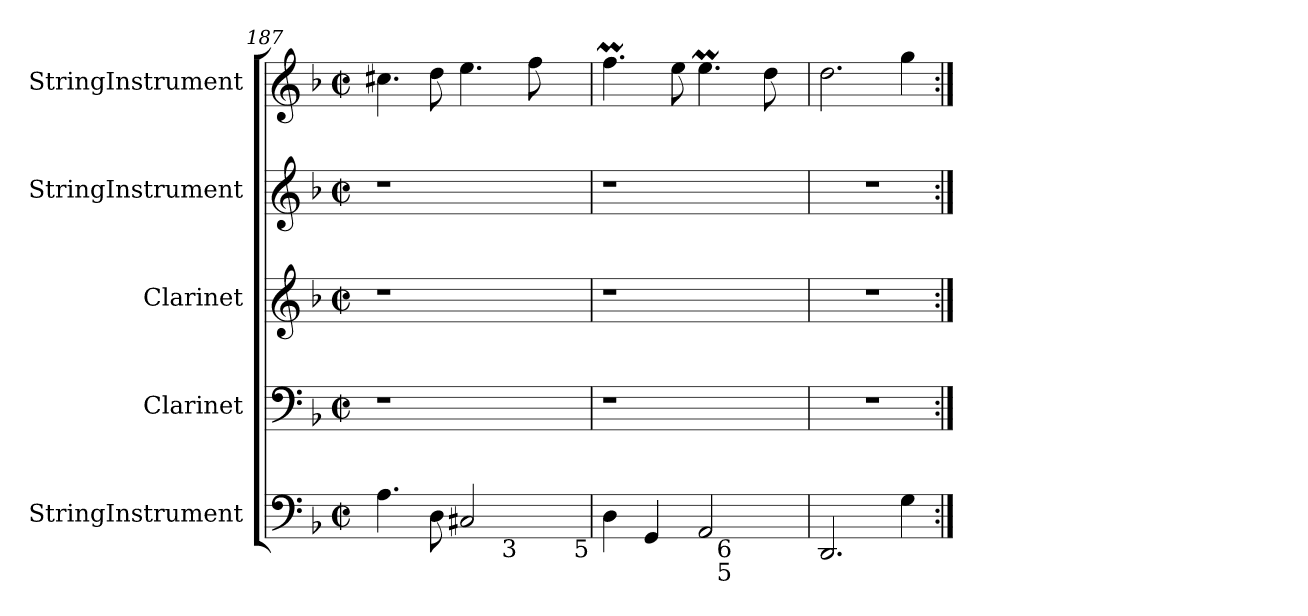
**kern	**kern	**kern	**kern	**kern
*part5	*part4	*part3	*part2	*part1
*staff5	*staff4	*staff3	*staff2	*staff1
*I"StringInstrument	*I"Clarinet	*I"Clarinet	*I"StringInstrument	*I"StringInstrument
*I'Str	*I'Cl	*I'Cl	*I'Str	*I'Str
!!LO:LB:g=z
*clefF4	*clefF4	*clefG2	*clefG2	*clefG2
*	*ITrd1c2	*ITrd1c2	*	*
*k[b-]	*k[b-e-a-]	*k[b-e-a-]	*k[b-]	*k[b-]
*F:	*E-:	*E-:	*F:	*F:
*M2/2	*M2/2	*M2/2	*M2/2	*M2/2
*met(c|)	*met(c|)	*met(c|)	*met(c|)	*met(c|)
=187	=187	=187	=187	=187
!LO:TX:b:t=On reprend le Second Air, en suite du quel on chante le Choeur "Laissez calmer", \nEt immédiatement après on joue le Prélude suivant.	!	!	!	!
!LO:TX:b:t=#	!	!	!	!
*^	*	*	*	*
*	*^	*	*	*	*
4.A\	2.ryy	1ryy	1r	1r	1r	4.cc#X\
8D\	.	.	.	.	.	8dd\
2C#X/	.	.	.	.	.	4.ee\
!	!LO:TX:b:t=3	!	!	!	!	!
.	4.ryy	.	.	.	.	.
.	.	.	.	.	.	8ff\
8ryy	.	16ryy	8ryy	8ryy	8ryy	8ryy
!	!	!LO:TX:b:t=5	!	!	!	!
.	.	16ryy	.	.	.	.
!	!	!LO:TX:b:t=/	!	!	!	!
*	*v	*v	*	*	*	*
=188	=188	=188	=188	=188	=188
4D\	2ryy	1r	1r	1r	4.ffM\
4GG/	.	.	.	.	.
.	.	.	.	.	8ee\
2AA/	16ryy	.	.	.	4.eem\
!	!LO:TX:b:t=6\n5	!	!	!	!
.	2ryy	.	.	.	.
.	.	.	.	.	8dd\
16ryy	.	16ryy	16ryy	16ryy	16ryy
!	!LO:TX:b:t=#	!	!	!	!
*v	*v	*	*	*	*
=189	=189	=189	=189	=189
2.DD/	1r	1r	1r	2.dd\
4G\	.	.	.	4gg\
=:|!	=:|!	=:|!	=:|!	=:|!
*-	*-	*-	*-	*-
